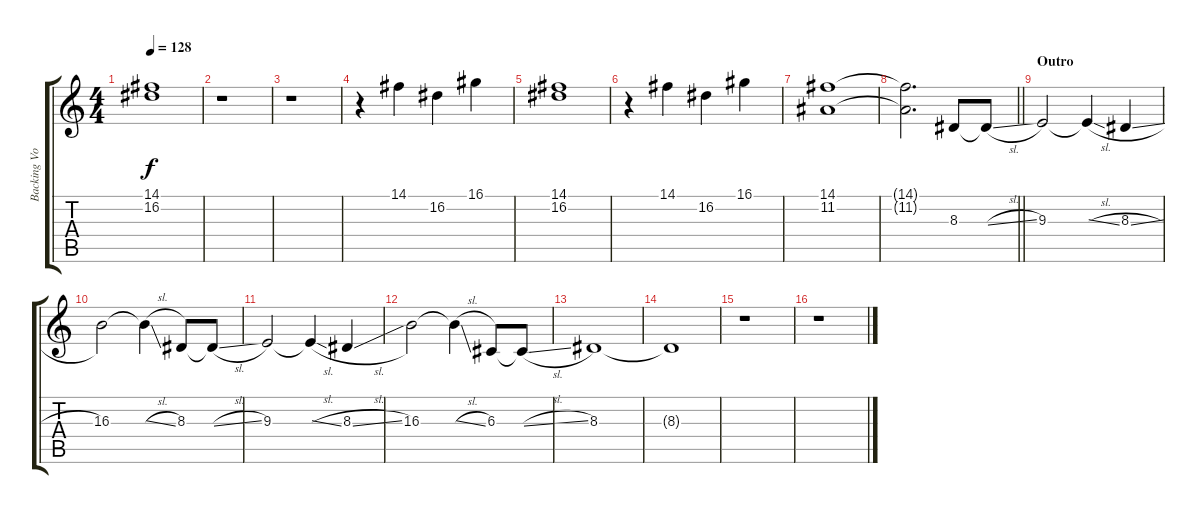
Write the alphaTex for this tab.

\track ("Backing Vocal" "Backing Vo") {instrument oboe}
\staff {score tabs}
\tuning (E4 B3 G3 D3 A2 E2) {hide}
\ts (4 4)
\tempo 128
\clef g2
\ks c
(14.1 16.2).1{dy f} |
r.1 |
r.1 |
r.4 14.1.4 16.2.4 16.1.4 |
(14.1 16.2).1 |
r.4 14.1.4 16.2.4 16.1.4 |
(14.1 11.2).1 |
\barLineRight lightlight
(14.1{t} 11.2{t}).2{d} 8.3.8 8.3{sl t}.8 |
\section ("" "Outro")
9.3.2 9.3{sl t}.4 8.3{sl}.4 |
16.3.2 16.3{sl t}.4 8.3.8 8.3{sl t}.8 |
9.3.2 9.3{sl t}.4 8.3{sl}.4 |
16.3.2 16.3{sl t}.4 6.3.8 6.3{sl t}.8 |
8.3.1{volume 2} |
8.3{t}.1 |
r.1 |
r.1
